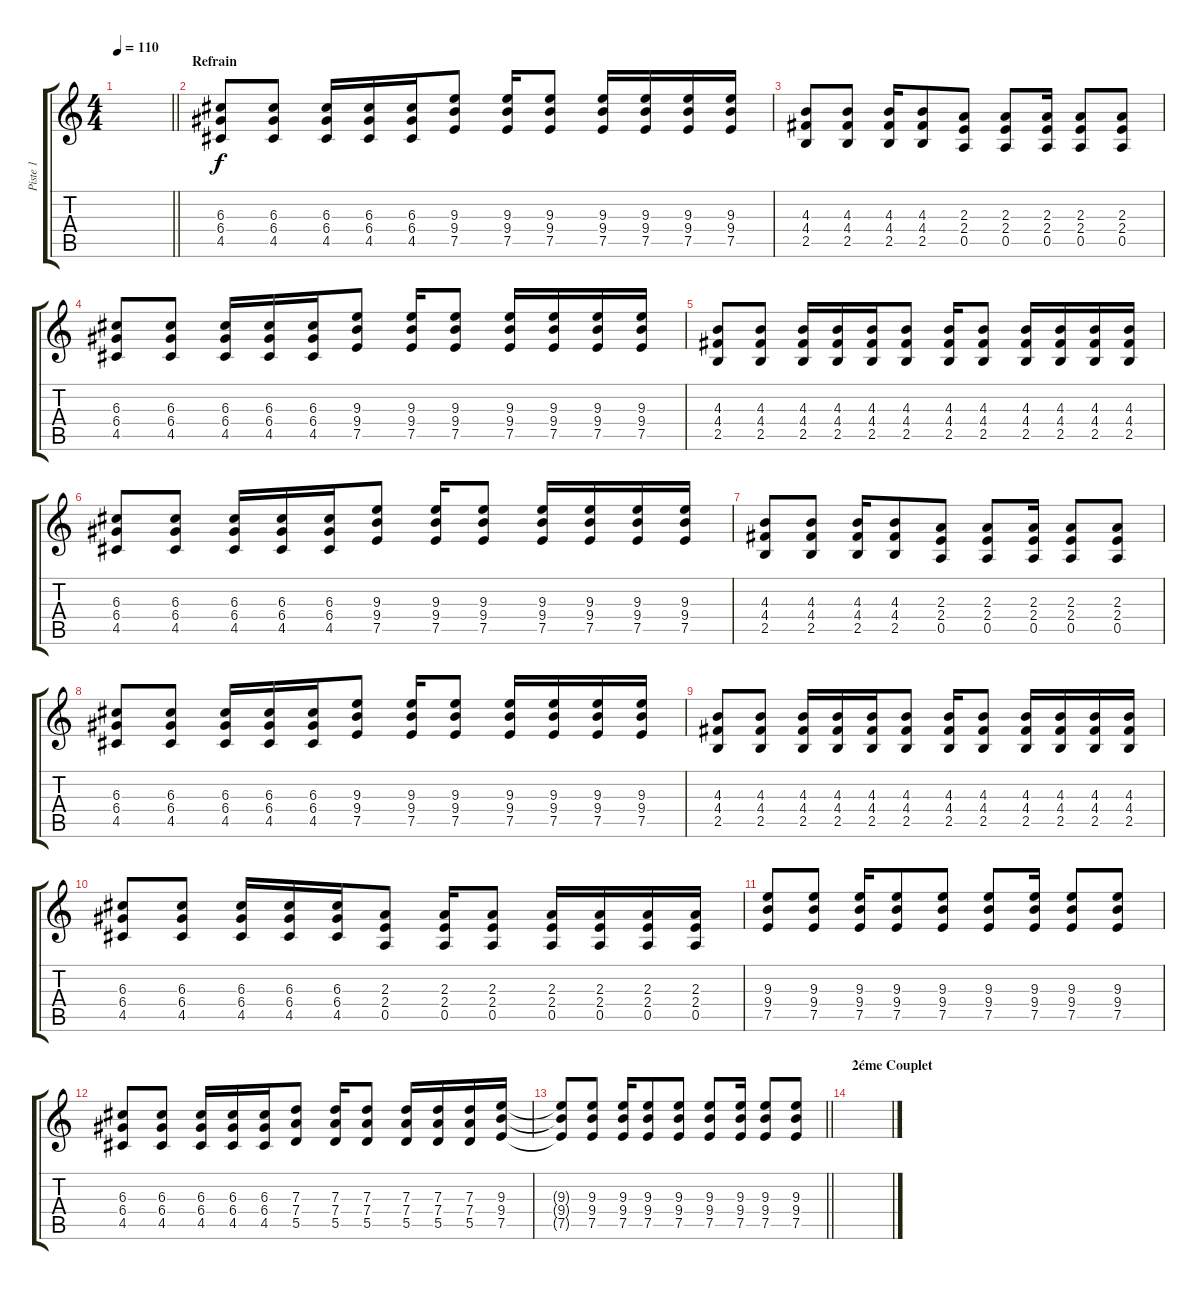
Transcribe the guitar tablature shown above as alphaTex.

\track ("Piste 1" "Piste 1") {instrument overdrivenguitar}
\staff {score tabs}
\tuning (E4 B3 G3 D3 A2 E2) {hide}
\ts (4 4)
\tempo 110
\clef g2
\barLineRight lightlight
\ks c
|
\section ("" "Refrain")
(6.3 6.4 4.5).8 (6.3 6.4 4.5).8 (6.3 6.4 4.5).16 (6.3 6.4 4.5).16 (6.3 6.4 4.5).16 (9.3 9.4 7.5).8 (9.3 9.4 7.5).16 (9.3 9.4 7.5).8 (9.3 9.4 7.5).16 (9.3 9.4 7.5).16 (9.3 9.4 7.5).16 (9.3 9.4 7.5).16 |
(4.3 4.4 2.5).8 (4.3 4.4 2.5).8 (4.3 4.4 2.5).16 (4.3 4.4 2.5).8 (2.3 2.4 0.5).8 (2.3 2.4 0.5).8 (2.3 2.4 0.5).16 (2.3 2.4 0.5).8 (2.3 2.4 0.5).8 |
(6.3 6.4 4.5).8 (6.3 6.4 4.5).8 (6.3 6.4 4.5).16 (6.3 6.4 4.5).16 (6.3 6.4 4.5).16 (9.3 9.4 7.5).8 (9.3 9.4 7.5).16 (9.3 9.4 7.5).8 (9.3 9.4 7.5).16 (9.3 9.4 7.5).16 (9.3 9.4 7.5).16 (9.3 9.4 7.5).16 |
(4.3 4.4 2.5).8 (4.3 4.4 2.5).8 (4.3 4.4 2.5).16 (4.3 4.4 2.5).16 (4.3 4.4 2.5).16 (4.3 4.4 2.5).8 (4.3 4.4 2.5).16 (4.3 4.4 2.5).8 (4.3 4.4 2.5).16 (4.3 4.4 2.5).16 (4.3 4.4 2.5).16 (4.3 4.4 2.5).16 |
(6.3 6.4 4.5).8 (6.3 6.4 4.5).8 (6.3 6.4 4.5).16 (6.3 6.4 4.5).16 (6.3 6.4 4.5).16 (9.3 9.4 7.5).8 (9.3 9.4 7.5).16 (9.3 9.4 7.5).8 (9.3 9.4 7.5).16 (9.3 9.4 7.5).16 (9.3 9.4 7.5).16 (9.3 9.4 7.5).16 |
(4.3 4.4 2.5).8 (4.3 4.4 2.5).8 (4.3 4.4 2.5).16 (4.3 4.4 2.5).8 (2.3 2.4 0.5).8 (2.3 2.4 0.5).8 (2.3 2.4 0.5).16 (2.3 2.4 0.5).8 (2.3 2.4 0.5).8 |
(6.3 6.4 4.5).8 (6.3 6.4 4.5).8 (6.3 6.4 4.5).16 (6.3 6.4 4.5).16 (6.3 6.4 4.5).16 (9.3 9.4 7.5).8 (9.3 9.4 7.5).16 (9.3 9.4 7.5).8 (9.3 9.4 7.5).16 (9.3 9.4 7.5).16 (9.3 9.4 7.5).16 (9.3 9.4 7.5).16 |
(4.3 4.4 2.5).8 (4.3 4.4 2.5).8 (4.3 4.4 2.5).16 (4.3 4.4 2.5).16 (4.3 4.4 2.5).16 (4.3 4.4 2.5).8 (4.3 4.4 2.5).16 (4.3 4.4 2.5).8 (4.3 4.4 2.5).16 (4.3 4.4 2.5).16 (4.3 4.4 2.5).16 (4.3 4.4 2.5).16 |
(6.3 6.4 4.5).8 (6.3 6.4 4.5).8 (6.3 6.4 4.5).16 (6.3 6.4 4.5).16 (6.3 6.4 4.5).16 (2.3 2.4 0.5).8 (2.3 2.4 0.5).16 (2.3 2.4 0.5).8 (2.3 2.4 0.5).16 (2.3 2.4 0.5).16 (2.3 2.4 0.5).16 (2.3 2.4 0.5).16 |
(9.3 9.4 7.5).8 (9.3 9.4 7.5).8 (9.3 9.4 7.5).16 (9.3 9.4 7.5).8 (9.3 9.4 7.5).8 (9.3 9.4 7.5).8 (9.3 9.4 7.5).16 (9.3 9.4 7.5).8 (9.3 9.4 7.5).8 |
(6.3 6.4 4.5).8 (6.3 6.4 4.5).8 (6.3 6.4 4.5).16 (6.3 6.4 4.5).16 (6.3 6.4 4.5).16 (7.3 7.4 5.5).8 (7.3 7.4 5.5).16 (7.3 7.4 5.5).8 (7.3 7.4 5.5).16 (7.3 7.4 5.5).16 (7.3 7.4 5.5).16 (9.3 9.4 7.5).16 |
\barLineRight lightlight
(9.3{t} 9.4{t} 7.5{t}).8 (9.3 9.4 7.5).8 (9.3 9.4 7.5).16 (9.3 9.4 7.5).8 (9.3 9.4 7.5).8 (9.3 9.4 7.5).8 (9.3 9.4 7.5).16 (9.3 9.4 7.5).8 (9.3 9.4 7.5).8 |
\section ("" "2éme Couplet")
